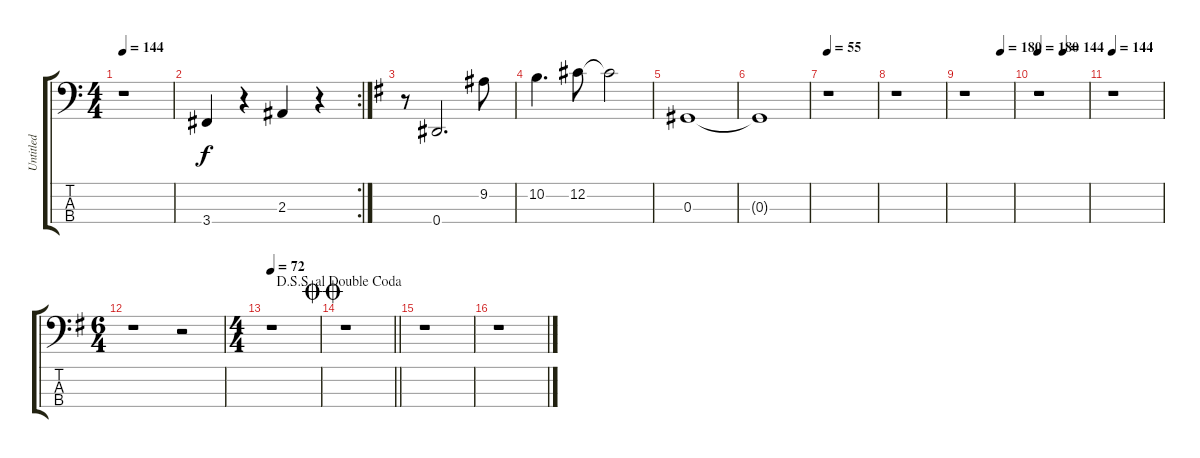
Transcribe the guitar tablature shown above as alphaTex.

\track ("Untitled" "Untitled") {instrument electricbassfinger}
\staff {score tabs}
\tuning (Gb2 Db2 Ab1 Eb1) {hide}
\ts (4 4)
\tempo 144
\clef f4
\ks c
r.1{dy f} |
\rc 2
3.4.4 r.4 2.3.4 r.4 |
\ks g
r.8 0.4.2{d} 9.2.8 |
10.2.4{d} 12.2.8 12.2{t}.2 |
0.3.1 |
0.3{t}.1 |
\tempo 55
r.1 |
r.1 |
\tempo (180 0.75)
r.1 |
\tempo 180
\tempo (144 0.5)
r.1 |
\tempo 144
r.1 |
\ts (6 4)
r.1 r.2 |
\ts (4 4)
\tempo 72
r.1 |
\jump doublecoda
\jump dalsegnosegnoaldoublecoda
\barLineRight lightlight
r.1 |
r.1 |
r.1
